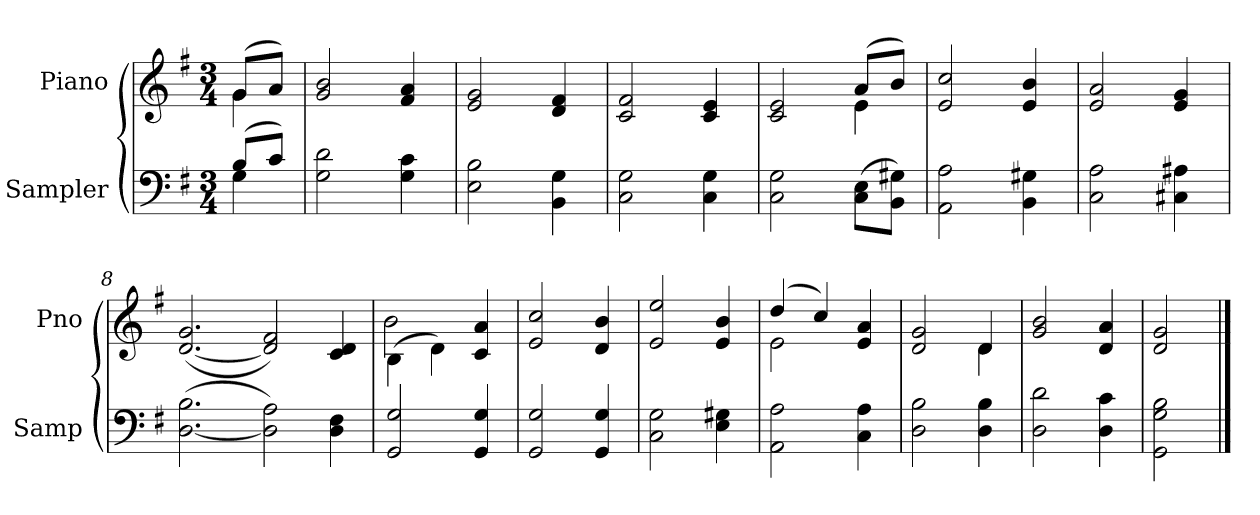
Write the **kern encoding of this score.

**kern	**kern
*part2	*part1
*staff2	*staff1
*I"Sampler	*I"Piano
*I'Samp	*I'Pno
*clefF4	*clefG2
*k[f#]	*k[f#]
*G:	*G:
*M3/4	*M3/4
=1	=1
*^	*^
(8B/L	4G	(8g/L	4g
8c/J)	.	8a/J)	.
*v	*v	*	*
*	*v	*v
=2	=2
2G 2d	2g 2b
4G 4c	4f# 4a
=3	=3
2E 2B	2e 2g
4BB 4G	4d 4f#
=4	=4
2C 2G	2c 2f#
4C 4G	4c 4e
=5	=5
*	*^
2C 2G	2c 2e	2ryy
(8C\ 8E\L	(8a/L	4e
8BB\ 8G#X\J)	8b/J)	.
*	*v	*v
=6	=6
2AA 2A	2e 2cc
4BB 4G#X	4e 4b
=7	=7
2C 2A	2e 2a
4C#X 4A#X	4e 4g
=8	=8
([2.D 2.B	([2.d 2.g
2D] 2A)	2d] 2f#)
4D 4F#	4c 4d
=9	=9
*	*^
2GG 2G	(4B\	2b
.	4d\)	.
4GG 4G	4c 4a	4ryy
*	*v	*v
=10	=10
2GG 2G	2e 2cc
4GG 4G	4d 4b
=11	=11
2C 2G	2e 2ee
4E 4G#X	4e 4b
=12	=12
*	*^
2AA 2A	(4dd/	2e
.	4cc/)	.
4C 4A	4e 4a	4ryy
=13	=13	=13
2D 2B	2d 2g	2ryy
4D 4B	4d/	4d
*	*v	*v
=14	=14
2D 2d	2g 2b
4D 4c	4d 4a
=15	=15
2GG 2G 2B	2d 2g
==	==
*-	*-
